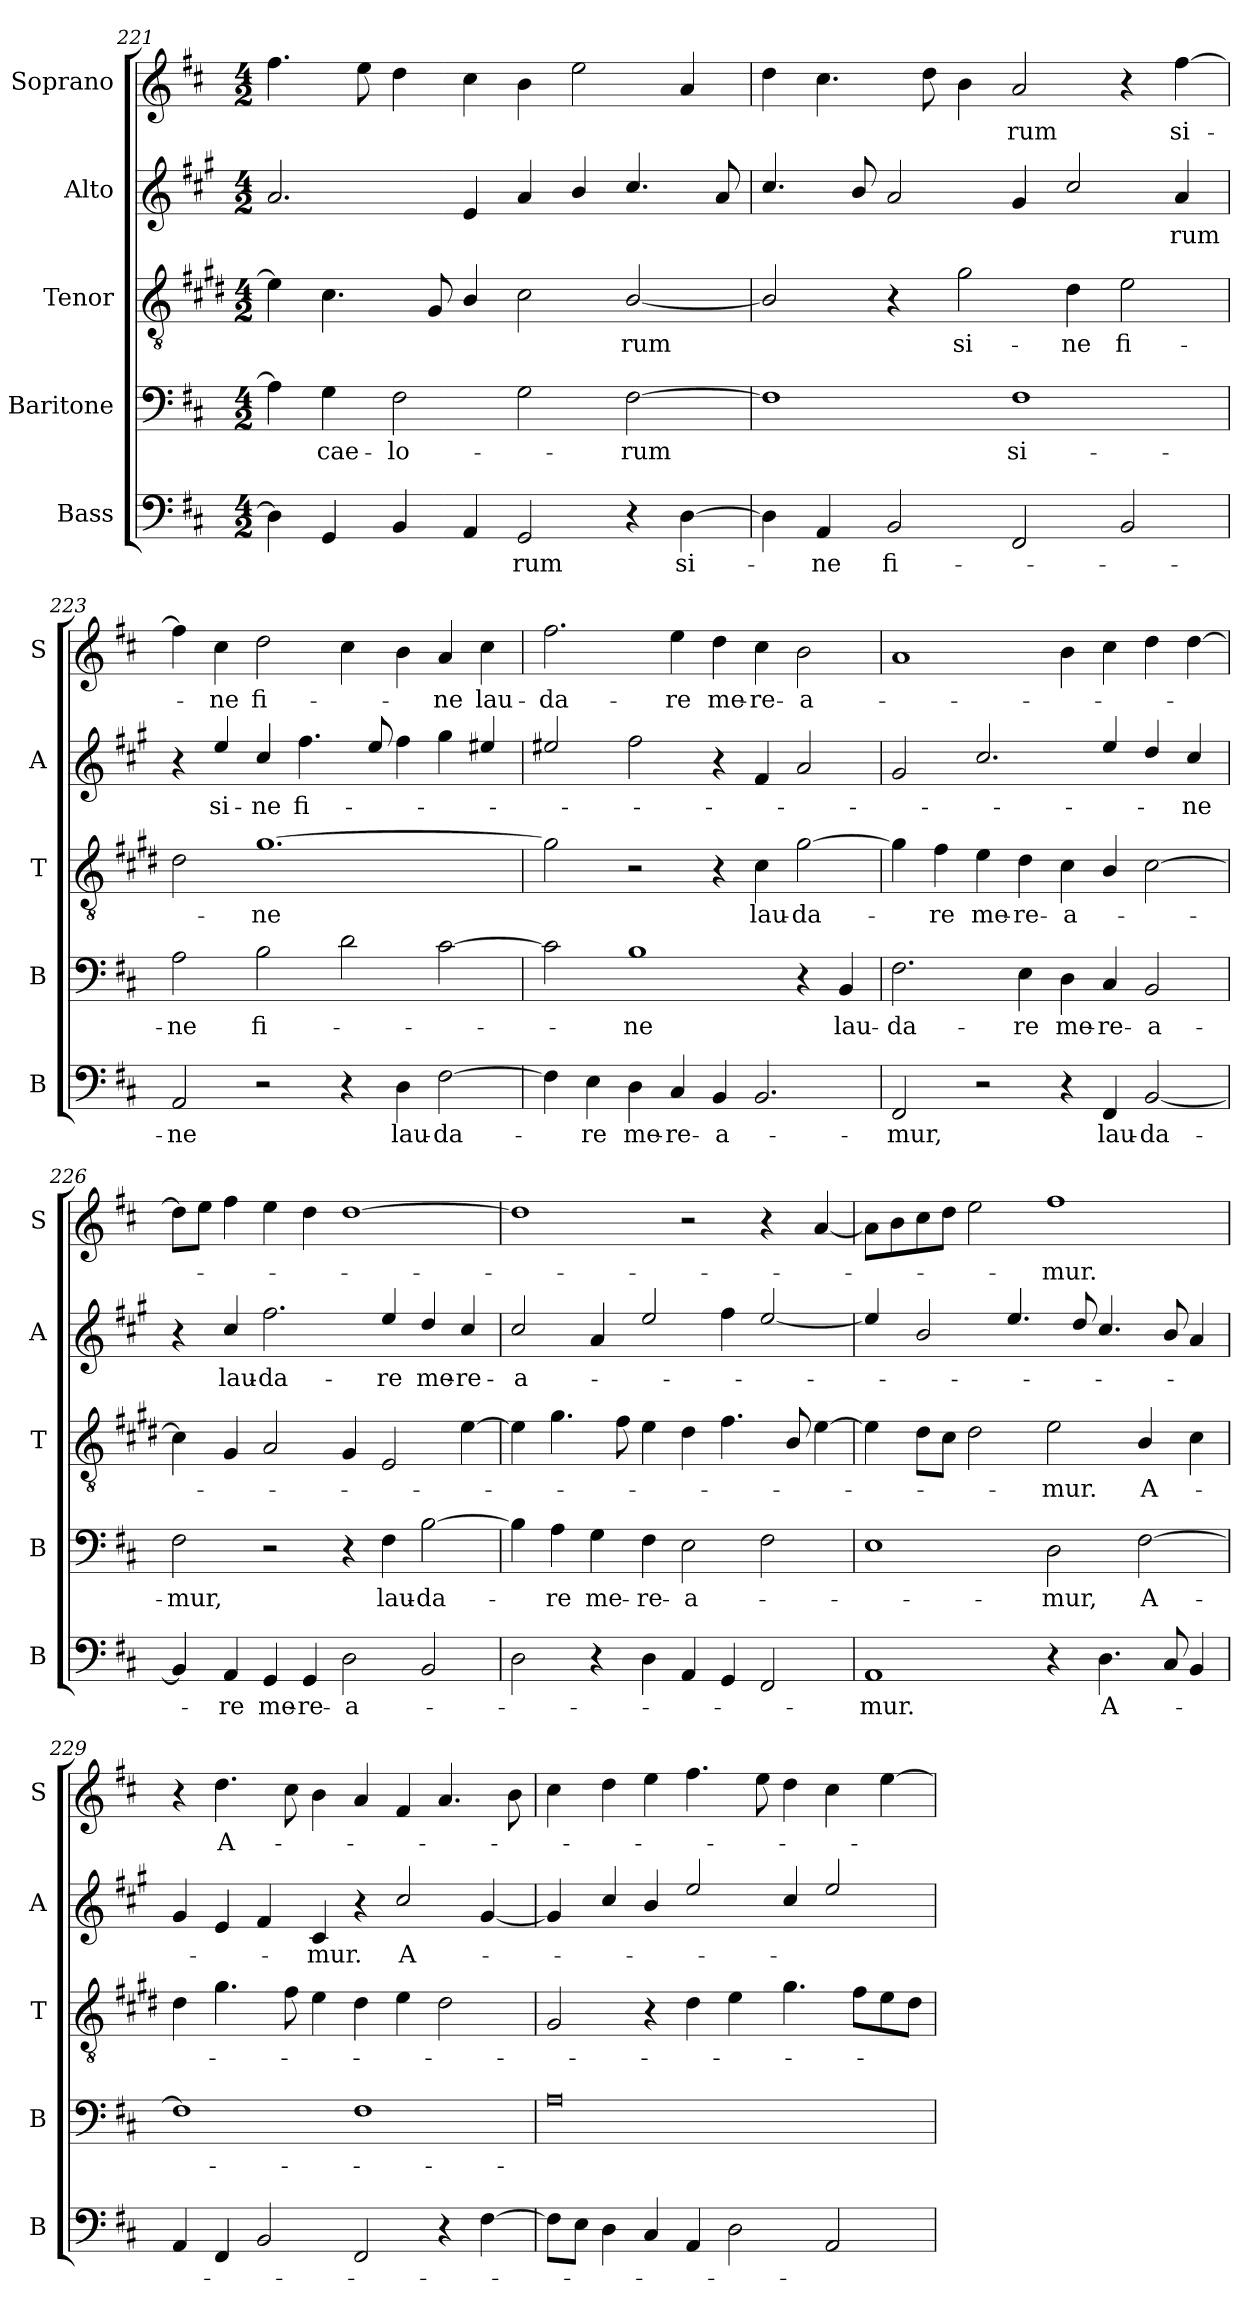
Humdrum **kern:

**kern	**text	**kern	**text	**kern	**text	**kern	**text	**kern	**text
*part5	*part5	*part4	*part4	*part3	*part3	*part2	*part2	*part1	*part1
*staff5	*staff5	*staff4	*staff4	*staff3	*staff3	*staff2	*staff2	*staff1	*staff1
*I"Bass	*	*I"Baritone	*	*I"Tenor	*	*I"Alto	*	*I"Soprano	*
*I'B	*	*I'B	*	*I'T	*	*I'A	*	*I'S	*
!!LO:PB:g=z
*clefF4	*	*clefF4	*	*clefGv2	*	*clefG2	*	*clefG2	*
*	*	*	*	*ITrd1c2	*	*ITrd4c7	*	*	*
*k[f#c#]	*	*k[f#c#]	*	*k[f#c#]	*	*k[f#c#]	*	*k[f#c#]	*
*D:	*	*D:	*	*D:	*	*D:	*	*D:	*
*M4/2	*	*M4/2	*	*M4/2	*	*M4/2	*	*M4/2	*
=221	=221	=221	=221	=221	=221	=221	=221	=221	=221
4D\]	.	4A\]	.	4d\]	.	2.d/	.	4.ff#\	.
!	!	!	!LO:LY:b	!	!	!	!	!	!
4GG/	.	4G\	cae-	4.B\	.	.	.	.	.
.	.	.	.	.	.	.	.	8ee\	.
!	!	!	!LO:LY:b	!	!	!	!	!	!
4BB/	.	2F#\	-lo-	.	.	.	.	4dd\	.
.	.	.	.	8F#/	.	.	.	.	.
4AA/	.	.	.	4A/	.	4A/	.	4cc#\	.
!	!LO:LY:b	!	!	!	!	!	!	!	!
2GG/	-rum	2G\	.	2B\	.	4d/	.	4b\	.
.	.	.	.	.	.	4e/	.	2ee\	.
!	!	!	!LO:LY:b	!	!LO:LY:b	!	!	!	!
4r	.	[2F#\	-rum	[2A/	-rum	4.f#/	.	.	.
!	!LO:LY:b	!	!	!	!	!	!	!	!
[4D\	si-	.	.	.	.	.	.	4a/	.
.	.	.	.	.	.	8d/	.	.	.
=222	=222	=222	=222	=222	=222	=222	=222	=222	=222
4D\]	.	1F#]	.	2A/]	.	4.f#/	.	4dd\	.
!	!LO:LY:b	!	!	!	!	!	!	!	!
4AA/	-ne	.	.	.	.	.	.	4.cc#\	.
.	.	.	.	.	.	8e/	.	.	.
!	!LO:LY:b	!	!	!	!	!	!	!	!
2BB/	fi-	.	.	4r	.	2d/	.	.	.
.	.	.	.	.	.	.	.	8dd\	.
!	!	!	!	!	!LO:LY:b	!	!	!	!
.	.	.	.	2f#\	si-	.	.	4b\	.
!	!	!	!LO:LY:b	!	!	!	!	!	!LO:LY:b
2FF#/	.	1F#	si-	.	.	4c#/	.	2a/	-rum
!	!	!	!	!	!LO:LY:b	!	!	!	!
.	.	.	.	4c#\	-ne	2f#/	.	.	.
!	!	!	!	!	!LO:LY:b	!	!	!	!
2BB/	.	.	.	2d\	fi-	.	.	4r	.
!	!	!	!	!	!	!	!LO:LY:b	!	!LO:LY:b
.	.	.	.	.	.	4d/	-rum	[4ff#\	si-
=223	=223	=223	=223	=223	=223	=223	=223	=223	=223
!	!LO:LY:b	!	!LO:LY:b	!	!	!	!	!	!
2AA/	-ne	2A\	-ne	2c#\	.	4r	.	4ff#\]	.
!	!	!	!	!	!	!	!LO:LY:b	!	!LO:LY:b
.	.	.	.	.	.	4a/	si-	4cc#\	-ne
!	!	!	!LO:LY:b	!	!LO:LY:b	!	!LO:LY:b	!	!LO:LY:b
2r	.	2B\	fi-	[1.f#	-ne	4f#/	-ne	2dd\	fi-
!	!	!	!	!	!	!	!LO:LY:b	!	!
.	.	.	.	.	.	4.b\	fi-	.	.
4r	.	2d\	.	.	.	.	.	4cc#\	.
.	.	.	.	.	.	8a/	.	.	.
!	!LO:LY:b	!	!	!	!	!	!	!	!
4D\	lau-	.	.	.	.	4b\	.	4b\	.
!	!LO:LY:b	!	!	!	!	!	!	!	!LO:LY:b
[2F#\	-da-	[2c#\	.	.	.	4cc#\	.	4a/	-ne
!	!	!	!	!	!	!	!	!	!LO:LY:b
.	.	.	.	.	.	4a#X/	.	4cc#\	lau-
!!LO:LB:g=z
=224	=224	=224	=224	=224	=224	=224	=224	=224	=224
!	!	!	!	!	!	!	!	!	!LO:LY:b
4F#\]	.	2c#\]	.	2f#\]	.	2a#X/	.	2.ff#\	-da-
!	!LO:LY:b	!	!	!	!	!	!	!	!
4E\	-re	.	.	.	.	.	.	.	.
!	!LO:LY:b	!	!LO:LY:b	!	!	!	!	!	!
4D\	me-	1B	-ne	2r	.	2b\	.	.	.
!	!LO:LY:b	!	!	!	!	!	!	!	!LO:LY:b
4C#/	-re-	.	.	.	.	.	.	4ee\	-re
!	!LO:LY:b	!	!	!	!	!	!	!	!LO:LY:b
4BB/	-a-	.	.	4r	.	4r	.	4dd\	me-
!	!	!	!	!	!LO:LY:b	!	!	!	!LO:LY:b
2.BB/	.	.	.	4B\	lau-	4B/	.	4cc#\	-re-
!	!	!	!	!	!LO:LY:b	!	!	!	!LO:LY:b
.	.	4r	.	[2f#\	-da-	2d/	.	2b\	-a-
!	!	!	!LO:LY:b	!	!	!	!	!	!
.	.	4BB/	lau-	.	.	.	.	.	.
=225	=225	=225	=225	=225	=225	=225	=225	=225	=225
!	!LO:LY:b	!	!LO:LY:b	!	!	!	!	!	!
2FF#/	-mur,	2.F#\	-da-	4f#\]	.	2c#/	.	1a	.
!	!	!	!	!	!LO:LY:b	!	!	!	!
.	.	.	.	4e\	-re	.	.	.	.
!	!	!	!	!	!LO:LY:b	!	!	!	!
2r	.	.	.	4d\	me-	2.f#/	.	.	.
!	!	!	!LO:LY:b	!	!LO:LY:b	!	!	!	!
.	.	4E\	-re	4c#\	-re-	.	.	.	.
!	!	!	!LO:LY:b	!	!LO:LY:b	!	!	!	!
4r	.	4D\	me-	4B\	-a-	.	.	4b\	.
!	!LO:LY:b	!	!LO:LY:b	!	!	!	!	!	!
4FF#/	lau-	4C#/	-re-	4A/	.	4a/	.	4cc#\	.
!	!LO:LY:b	!	!LO:LY:b	!	!	!	!	!	!
[2BB/	-da-	2BB/	-a-	[2B\	.	4g/	.	4dd\	.
!	!	!	!	!	!	!	!LO:LY:b	!	!
.	.	.	.	.	.	4f#/	-ne	[4dd\	.
!!LO:PB:g=z
=226	=226	=226	=226	=226	=226	=226	=226	=226	=226
!	!	!	!LO:LY:b	!	!	!	!	!	!
4BB/]	.	2F#\	-mur,	4B\]	.	4r	.	8dd\L]	.
.	.	.	.	.	.	.	.	8ee\J	.
!	!LO:LY:b	!	!	!	!	!	!LO:LY:b	!	!
4AA/	-re	.	.	4F#/	.	4f#/	lau-	4ff#\	.
!	!LO:LY:b	!	!	!	!	!	!LO:LY:b	!	!
4GG/	me-	2r	.	2G/	.	2.b\	-da-	4ee\	.
!	!LO:LY:b	!	!	!	!	!	!	!	!
4GG/	-re-	.	.	.	.	.	.	4dd\	.
!	!LO:LY:b	!	!	!	!	!	!	!	!
2D\	-a-	4r	.	4F#/	.	.	.	[1dd	.
!	!	!	!LO:LY:b	!	!	!	!LO:LY:b	!	!
.	.	4F#\	lau-	2D/	.	4a/	-re	.	.
!	!	!	!LO:LY:b	!	!	!	!LO:LY:b	!	!
2BB/	.	[2B\	-da-	.	.	4g/	me-	.	.
!	!	!	!	!	!	!	!LO:LY:b	!	!
.	.	.	.	[4d\	.	4f#/	-re-	.	.
=227	=227	=227	=227	=227	=227	=227	=227	=227	=227
!	!	!	!	!	!	!	!LO:LY:b	!	!
2D\	.	4B\]	.	4d\]	.	2f#/	-a-	1dd]	.
!	!	!	!LO:LY:b	!	!	!	!	!	!
.	.	4A\	-re	4.f#\	.	.	.	.	.
!	!	!	!LO:LY:b	!	!	!	!	!	!
4r	.	4G\	me-	.	.	4d/	.	.	.
.	.	.	.	8e\	.	.	.	.	.
!	!	!	!LO:LY:b	!	!	!	!	!	!
4D\	.	4F#\	-re-	4d\	.	2a/	.	.	.
!	!	!	!LO:LY:b	!	!	!	!	!	!
4AA/	.	2E\	-a-	4c#\	.	.	.	2r	.
4GG/	.	.	.	4.e\	.	4b\	.	.	.
2FF#/	.	2F#\	.	.	.	[2a/	.	4r	.
.	.	.	.	8A/	.	.	.	.	.
.	.	.	.	[4d\	.	.	.	[4a/	.
=228	=228	=228	=228	=228	=228	=228	=228	=228	=228
!	!LO:LY:b	!	!	!	!	!	!	!	!
1AA	-mur.	1E	.	4d\]	.	4a/]	.	8a\L]	.
.	.	.	.	.	.	.	.	8b\	.
.	.	.	.	8c#\L	.	2e/	.	8cc#\	.
.	.	.	.	8B\J	.	.	.	8dd\J	.
.	.	.	.	2c#\	.	.	.	2ee\	.
.	.	.	.	.	.	4.a/	.	.	.
!	!	!	!LO:LY:b	!	!LO:LY:b	!	!	!	!LO:LY:b
4r	.	2D\	-mur,	2d\	-mur.	.	.	1ff#	-mur.
.	.	.	.	.	.	8g/	.	.	.
!	!LO:LY:b	!	!	!	!	!	!	!	!
4.D\	A-	.	.	.	.	4.f#/	.	.	.
!	!	!	!LO:LY:b	!	!LO:LY:b	!	!	!	!
.	.	[2F#\	A-	4A/	A-	.	.	.	.
8C#/	.	.	.	.	.	8e/	.	.	.
4BB/	.	.	.	4B\	.	4d/	.	.	.
!!LO:LB:g=z
=229	=229	=229	=229	=229	=229	=229	=229	=229	=229
4AA/	.	1F#]	.	4c#\	.	4c#/	.	4r	.
!	!	!	!	!	!	!	!	!	!LO:LY:b
4FF#/	.	.	.	4.f#\	.	4A/	.	4.dd\	A-
2BB/	.	.	.	.	.	4B/	.	.	.
.	.	.	.	8e\	.	.	.	8cc#\	.
!	!	!	!	!	!	!	!LO:LY:b	!	!
.	.	.	.	4d\	.	4F#/	-mur.	4b\	.
2FF#/	.	1F#	.	4c#\	.	4r	.	4a/	.
!	!	!	!	!	!	!	!LO:LY:b	!	!
.	.	.	.	4d\	.	2f#/	A-	4f#/	.
4r	.	.	.	2c#\	.	.	.	4.a/	.
[4F#\	.	.	.	.	.	[4c#/	.	.	.
.	.	.	.	.	.	.	.	8b\	.
=230	=230	=230	=230	=230	=230	=230	=230	=230	=230
8F#\L]	.	0A	.	2F#/	.	4c#/]	.	4cc#\	.
8E\J	.	.	.	.	.	.	.	.	.
4D\	.	.	.	.	.	4f#/	.	4dd\	.
4C#/	.	.	.	4r	.	4e/	.	4ee\	.
4AA/	.	.	.	4c#\	.	2a/	.	4.ff#\	.
2D\	.	.	.	4d\	.	.	.	.	.
.	.	.	.	.	.	.	.	8ee\	.
.	.	.	.	4.f#\	.	4f#/	.	4dd\	.
2AA/	.	.	.	.	.	2a/	.	4cc#\	.
.	.	.	.	8e\L	.	.	.	.	.
.	.	.	.	8d\	.	.	.	[4ee\	.
.	.	.	.	8c#\J	.	.	.	.	.
=	=	=	=	=	=	=	=	=	=
*-	*-	*-	*-	*-	*-	*-	*-	*-	*-
